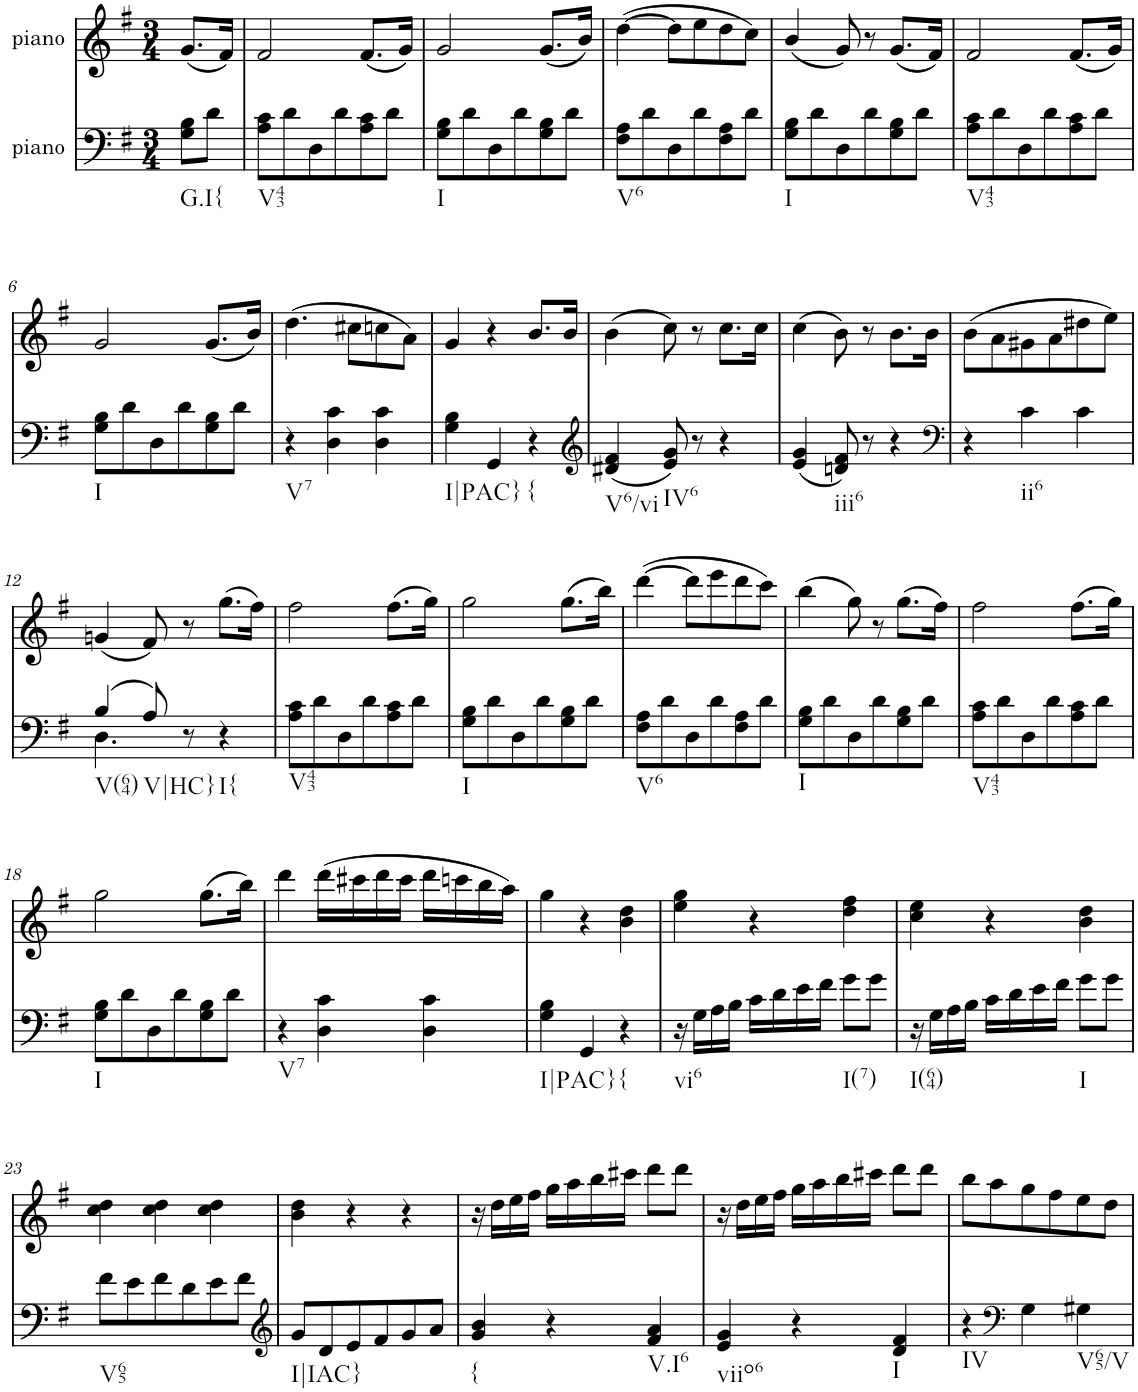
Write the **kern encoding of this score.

**kern	**kern	**text
*part2	*part1	*part1
*staff2	*staff1	*staff1
*I"piano	*I"piano	*
*I'Pno	*I'Pno	*
*clefF4	*clefG2	*
*k[f#]	*k[f#]	*
*G:	*G:	*
*M3/4	*M3/4	*
=	=	=
!LO:TX:b:t=G.I{	!	!
!	!	!LO:LY:b
8G\ 8B\L	(8.g/L	p
8d\J	.	.
.	16f#/Jk)	.
=1	=1	=1
!LO:TX:b:t=V43	!	!
8A\ 8c\L	2f#/	.
8d\	.	.
8D\	.	.
8d\	.	.
8A\ 8c\	(8.f#/L	.
8d\J	.	.
.	16g/Jk)	.
=2	=2	=2
!LO:TX:b:t=I	!	!
8G\ 8B\L	2g/	.
8d\	.	.
8D\	.	.
8d\	.	.
8G\ 8B\	(8.g/L	.
8d\J	.	.
.	16b/Jk)	.
=3	=3	=3
!LO:TX:b:t=V6	!	!
8F#\ 8A\L	([4dd\	.
8d\	.	.
8D\	8dd\L]	.
8d\	8ee\	.
8F#\ 8A\	8dd\	.
8d\J	8cc\J)	.
=4	=4	=4
!LO:TX:b:t=I	!	!
8G\ 8B\L	(4b/	.
8d\	.	.
8D\	8g/)	.
8d\	8r	.
8G\ 8B\	(8.g/L	.
8d\J	.	.
.	16f#/Jk)	.
=5	=5	=5
!LO:TX:b:t=V43	!	!
8A\ 8c\L	2f#/	.
8d\	.	.
8D\	.	.
8d\	.	.
8A\ 8c\	(8.f#/L	.
8d\J	.	.
.	16g/Jk)	.
!!LO:LB:g=z
=6	=6	=6
!LO:TX:b:t=I	!	!
8G\ 8B\L	2g/	.
8d\	.	.
8D\	.	.
8d\	.	.
8G\ 8B\	(8.g/L	.
8d\J	.	.
.	16b/Jk)	.
=7	=7	=7
!LO:TX:b:t=V7	!	!
4r	(4.dd\	.
4D\ 4c\	.	.
.	8cc#X\L	.
4D\ 4c\	8ccn\	.
.	8a\J)	.
=8	=8	=8
!LO:TX:b:t=I|PAC}	!	!
4G\ 4B\	4g/	.
4GG/	4r	.
!LO:TX:b:t={	!	!
4r	8.b/L	.
.	16b/Jk	.
=9	=9	=9
*clefG2	*	*
!LO:TX:b:t=V6/vi	!	!
!	!	!LO:LY:b
(4d#X/ 4f#/	(4b\	>
!LO:TX:b:t=IV6	!	!
8e/ 8g/)	8cc\)	.
8r	8r	.
4r	8.cc\L	.
.	16cc\Jk	.
=10	=10	=10
!	!	!LO:LY:b
(4e/ 4g/	(4cc\	>
!LO:TX:b:t=iii6	!	!
8dn/ 8f#/)	8b\)	.
8r	8r	.
4r	8.b\L	.
.	16b\Jk	.
=11	=11	=11
*clefF4	*	*
4r	(8b\L	.
.	8a\	.
!LO:TX:b:t=ii6	!	!
4c\	8g#X\	.
.	8a\	.
4c\	8dd#X\	.
.	8ee\J)	.
!!LO:LB:g=z
=12	=12	=12
*^	*	*
!LO:TX:b:t=V(64)	!	!	!
(4B/	4.D\	(4gn/	.
!LO:TX:b:t=V|HC}	!	!	!
8A/)	.	8f#/)	.
8r	4.ryy	8r	.
!LO:TX:b:t=I{	!	!	!
4r	.	(8.gg\L	.
.	.	16ff#\Jk)	.
*v	*v	*	*
=13	=13	=13
!LO:TX:b:t=V43	!	!
8A\ 8c\L	2ff#\	.
8d\	.	.
8D\	.	.
8d\	.	.
8A\ 8c\	(8.ff#\L	.
8d\J	.	.
.	16gg\Jk)	.
=14	=14	=14
!LO:TX:b:t=I	!	!
8G\ 8B\L	2gg\	.
8d\	.	.
8D\	.	.
8d\	.	.
8G\ 8B\	(8.gg\L	.
8d\J	.	.
.	16bb\Jk)	.
=15	=15	=15
!LO:TX:b:t=V6	!	!
8F#\ 8A\L	([4ddd\	.
8d\	.	.
8D\	8ddd\L]	.
8d\	8eee\	.
8F#\ 8A\	8ddd\	.
8d\J	8ccc\J)	.
=16	=16	=16
!LO:TX:b:t=I	!	!
8G\ 8B\L	(4bb\	.
8d\	.	.
8D\	8gg\)	.
8d\	8r	.
8G\ 8B\	(8.gg\L	.
8d\J	.	.
.	16ff#\Jk)	.
=17	=17	=17
!LO:TX:b:t=V43	!	!
!	!	!LO:LY:b
8A\ 8c\L	2ff#\	<
8d\	.	.
8D\	.	.
8d\	.	.
8A\ 8c\	(8.ff#\L	.
8d\J	.	.
.	16gg\Jk)	.
!!LO:LB:g=z
=18	=18	=18
!LO:TX:b:t=I	!	!
8G\ 8B\L	2gg\	.
8d\	.	.
8D\	.	.
8d\	.	.
8G\ 8B\	(8.gg\L	.
8d\J	.	.
.	16bb\Jk)	.
=19	=19	=19
!LO:TX:b:t=V7	!	!
4r	4ddd\	.
!	!	!LO:LY:b
4D\ 4c\	(16ddd\LL	f
.	16ccc#X\	.
.	16ddd\	.
.	16ccc#\JJ	.
4D\ 4c\	16ddd\LL	.
.	16cccn\	.
.	16bb\	.
.	16aa\JJ)	.
=20	=20	=20
!LO:TX:b:t=I|PAC}	!	!
4G\ 4B\	4gg\	.
4GG/	4r	.
!LO:TX:b:t={	!	!
!	!	!LO:LY:b
4r	4b\ 4dd\	p
=21	=21	=21
!LO:TX:b:t=vi6	!	!
16r	4ee\ 4gg\	.
16G\LL	.	.
16A\	.	.
16B\JJ	.	.
16c\LL	4r	.
16d\	.	.
16e\	.	.
16f#\JJ	.	.
!LO:TX:b:t=I(7)	!	!
8g\L	4dd\ 4ff#\	.
8g\J	.	.
=22	=22	=22
!LO:TX:b:t=I(64)	!	!
16r	4cc\ 4ee\	.
16G\LL	.	.
16A\	.	.
16B\JJ	.	.
16c\LL	4r	.
16d\	.	.
16e\	.	.
16f#\JJ	.	.
!LO:TX:b:t=I	!	!
8g\L	4b\ 4dd\	.
8g\J	.	.
!!LO:LB:g=z
=23	=23	=23
!LO:TX:b:t=V65	!	!
8f#\L	4cc\ 4dd\	.
8e\	.	.
8f#\	4cc\ 4dd\	.
8d\	.	.
8e\	4cc\ 4dd\	.
8f#\J	.	.
=24	=24	=24
*clefG2	*	*
!LO:TX:b:t=I|IAC}	!	!
8g/L	4b\ 4dd\	.
8d/	.	.
8e/	4r	.
8f#/	.	.
8g/	4r	.
8a/J	.	.
=25	=25	=25
!LO:TX:b:t={	!	!
4g/ 4b/	16r	.
.	16dd\LL	.
.	16ee\	.
.	16ff#\JJ	.
4r	16gg\LL	.
.	16aa\	.
.	16bb\	.
.	16ccc#X\JJ	.
!LO:TX:b:t=V.I6	!	!
4f#/ 4a/	8ddd\L	.
.	8ddd\J	.
=26	=26	=26
!LO:TX:b:t=viio6	!	!
4e/ 4g/	16r	.
!	!	!LO:LY:b
.	16dd\LL	<
.	16ee\	.
.	16ff#\JJ	.
4r	16gg\LL	.
.	16aa\	.
.	16bb\	.
.	16ccc#X\JJ	.
!LO:TX:b:t=I	!	!
4d/ 4f#/	8ddd\L	.
.	8ddd\J	.
=27	=27	=27
!LO:TX:b:t=IV	!	!
4r	8bb\L	.
.	8aa\	.
*clefF4	*	*
4G\	8gg\	.
.	8ff#\	.
!LO:TX:b:t=V65/V	!	!
4G#X\	8ee\	.
.	8dd\J	.
=	=	=
*-	*-	*-
